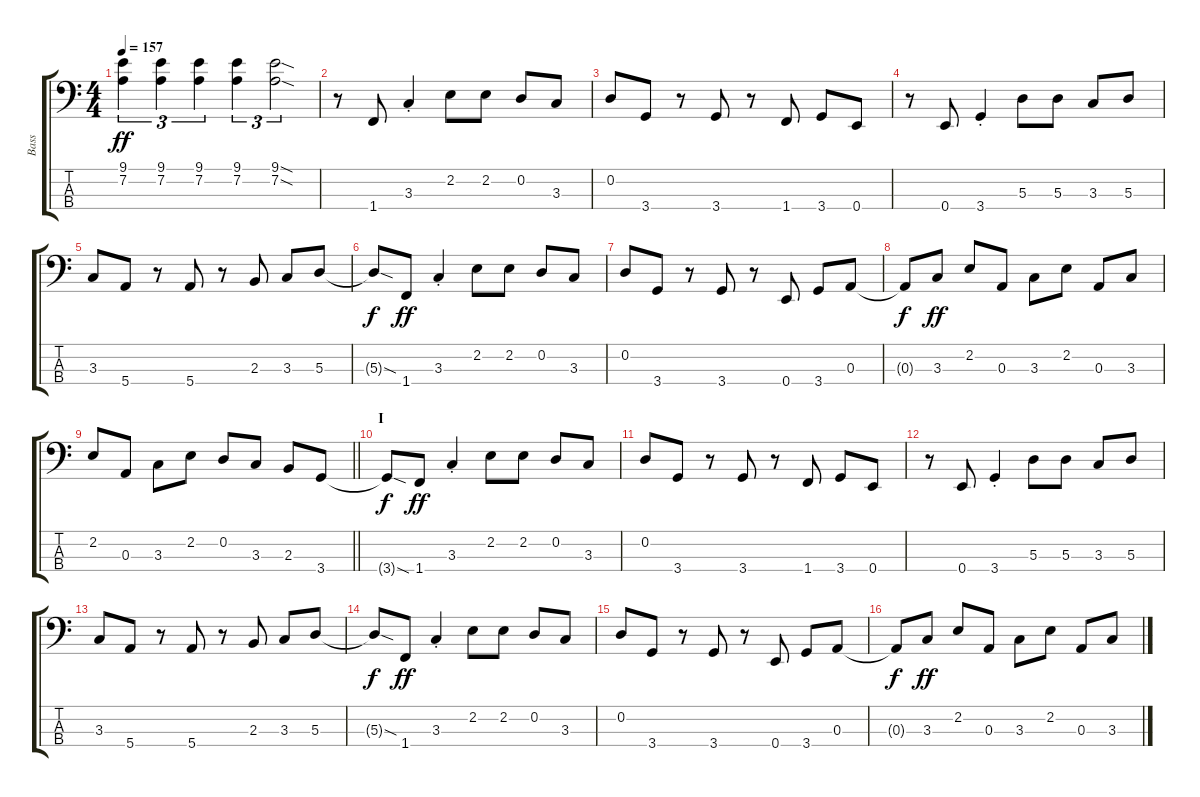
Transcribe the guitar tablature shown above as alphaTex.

\track ("Bass" "Bass") {instrument electricbasspick}
\staff {score tabs}
\tuning (G2 D2 A1 E1) {hide}
\ts (4 4)
\tempo 157
\clef f4
\ks c
(9.1 7.2).4{tu (3 2) dy ff} (9.1 7.2).4{tu (3 2)} (9.1 7.2).4{tu (3 2)} (9.1 7.2).4{tu (3 2)} (9.1{sod} 7.2{sod}).2{tu (3 2)} |
r.8 1.4.8 3.3{st}.4 2.2.8 2.2.8 0.2.8 3.3.8 |
0.2.8 3.4.8 r.8 3.4.8 r.8 1.4.8 3.4.8 0.4.8 |
r.8 0.4.8 3.4{st}.4 5.3.8 5.3.8 3.3.8 5.3.8 |
3.3.8 5.4.8 r.8 5.4.8 r.8 2.3.8 3.3.8 5.3.8 |
5.3{sod t}.8{dy f} 1.4.8{dy ff} 3.3{st}.4 2.2.8 2.2.8 0.2.8 3.3.8 |
0.2.8 3.4.8 r.8 3.4.8 r.8 0.4.8 3.4.8 0.3.8 |
0.3{t}.8{dy f} 3.3.8{dy ff} 2.2.8 0.3.8 3.3.8 2.2.8 0.3.8 3.3.8 |
\barLineRight lightlight
2.2.8 0.3.8 3.3.8 2.2.8 0.2.8 3.3.8 2.3.8 3.4.8 |
\section ("" "I")
3.4{sod t}.8{dy f} 1.4.8{dy ff} 3.3{st}.4 2.2.8 2.2.8 0.2.8 3.3.8 |
0.2.8 3.4.8 r.8 3.4.8 r.8 1.4.8 3.4.8 0.4.8 |
r.8 0.4.8 3.4{st}.4 5.3.8 5.3.8 3.3.8 5.3.8 |
3.3.8 5.4.8 r.8 5.4.8 r.8 2.3.8 3.3.8 5.3.8 |
5.3{sod t}.8{dy f} 1.4.8{dy ff} 3.3{st}.4 2.2.8 2.2.8 0.2.8 3.3.8 |
0.2.8 3.4.8 r.8 3.4.8 r.8 0.4.8 3.4.8 0.3.8 |
0.3{t}.8{dy f} 3.3.8{dy ff} 2.2.8 0.3.8 3.3.8 2.2.8 0.3.8 3.3.8
